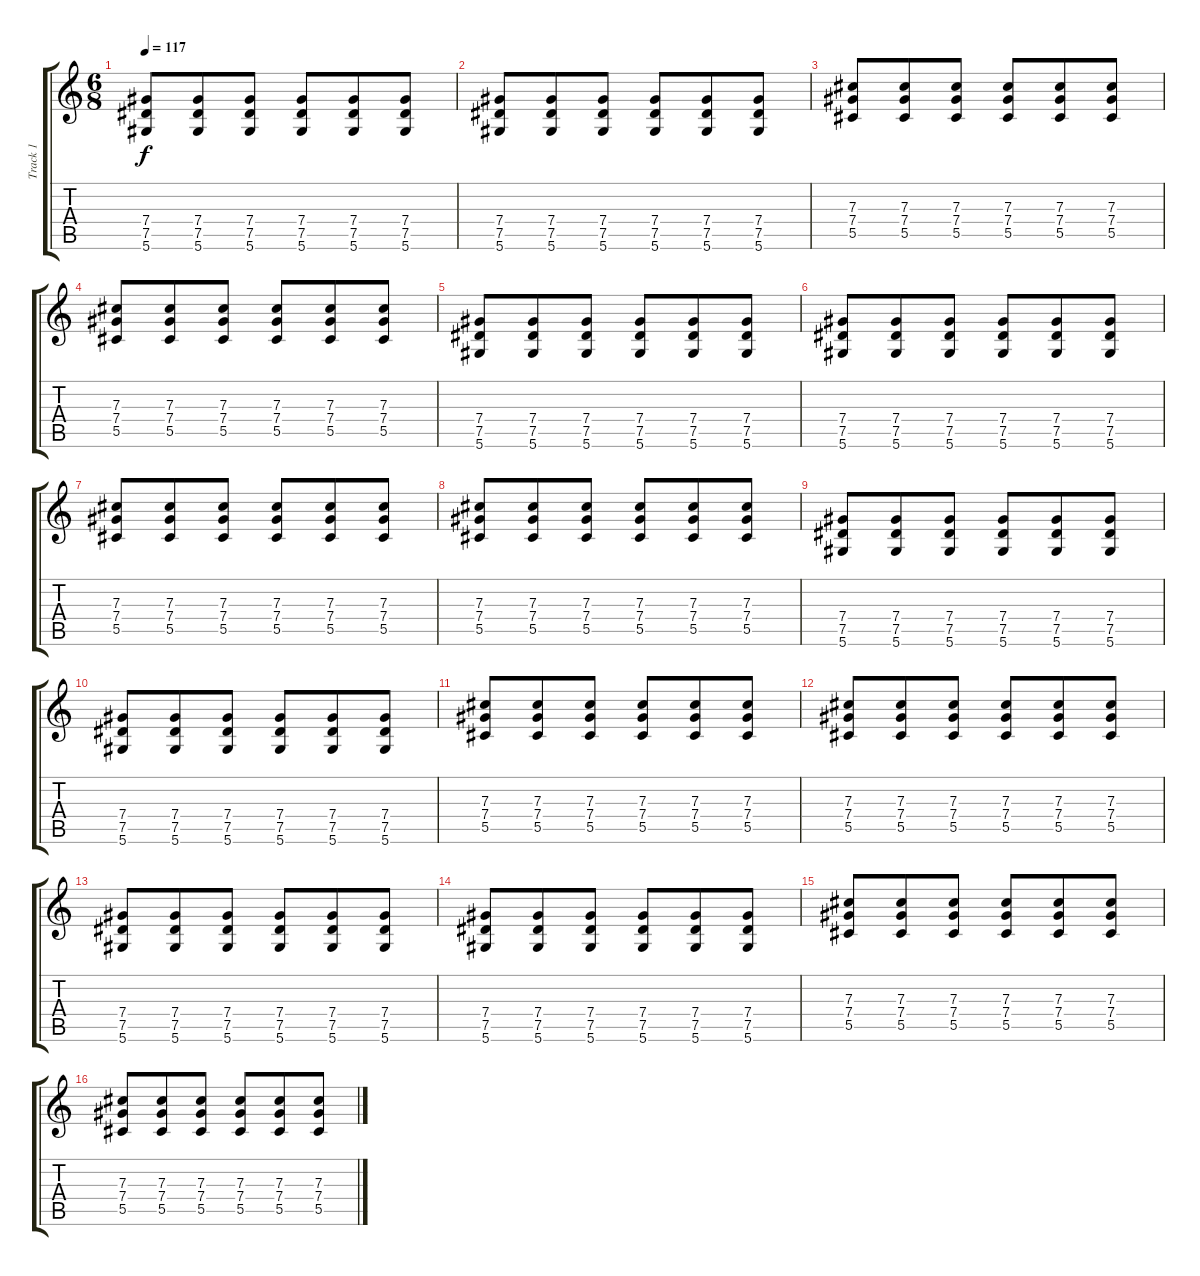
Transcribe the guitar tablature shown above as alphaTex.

\track ("Track 1" "Track 1") {instrument distortionguitar}
\staff {score tabs}
\tuning (Eb4 Bb3 Gb3 Db3 Ab2 Eb2) {hide}
\ts (6 8)
\tempo 117
\clef g2
\ks c
(7.4 7.5 5.6).8{dy f instrument distortionguitar} (7.4 7.5 5.6).8 (7.4 7.5 5.6).8 (7.4 7.5 5.6).8 (7.4 7.5 5.6).8 (7.4 7.5 5.6).8 |
(7.4 7.5 5.6).8 (7.4 7.5 5.6).8 (7.4 7.5 5.6).8 (7.4 7.5 5.6).8 (7.4 7.5 5.6).8 (7.4 7.5 5.6).8 |
(7.3 7.4 5.5).8 (7.3 7.4 5.5).8 (7.3 7.4 5.5).8 (7.3 7.4 5.5).8 (7.3 7.4 5.5).8 (7.3 7.4 5.5).8 |
(7.3 7.4 5.5).8 (7.3 7.4 5.5).8 (7.3 7.4 5.5).8 (7.3 7.4 5.5).8 (7.3 7.4 5.5).8 (7.3 7.4 5.5).8 |
(7.4 7.5 5.6).8 (7.4 7.5 5.6).8 (7.4 7.5 5.6).8 (7.4 7.5 5.6).8 (7.4 7.5 5.6).8 (7.4 7.5 5.6).8 |
(7.4 7.5 5.6).8 (7.4 7.5 5.6).8 (7.4 7.5 5.6).8 (7.4 7.5 5.6).8 (7.4 7.5 5.6).8 (7.4 7.5 5.6).8 |
(7.3 7.4 5.5).8 (7.3 7.4 5.5).8 (7.3 7.4 5.5).8 (7.3 7.4 5.5).8 (7.3 7.4 5.5).8 (7.3 7.4 5.5).8 |
(7.3 7.4 5.5).8 (7.3 7.4 5.5).8 (7.3 7.4 5.5).8 (7.3 7.4 5.5).8 (7.3 7.4 5.5).8 (7.3 7.4 5.5).8 |
(7.4 7.5 5.6).8 (7.4 7.5 5.6).8 (7.4 7.5 5.6).8 (7.4 7.5 5.6).8 (7.4 7.5 5.6).8 (7.4 7.5 5.6).8 |
(7.4 7.5 5.6).8 (7.4 7.5 5.6).8 (7.4 7.5 5.6).8 (7.4 7.5 5.6).8 (7.4 7.5 5.6).8 (7.4 7.5 5.6).8 |
(7.3 7.4 5.5).8 (7.3 7.4 5.5).8 (7.3 7.4 5.5).8 (7.3 7.4 5.5).8 (7.3 7.4 5.5).8 (7.3 7.4 5.5).8 |
(7.3 7.4 5.5).8 (7.3 7.4 5.5).8 (7.3 7.4 5.5).8 (7.3 7.4 5.5).8 (7.3 7.4 5.5).8 (7.3 7.4 5.5).8 |
(7.4 7.5 5.6).8 (7.4 7.5 5.6).8 (7.4 7.5 5.6).8 (7.4 7.5 5.6).8 (7.4 7.5 5.6).8 (7.4 7.5 5.6).8 |
(7.4 7.5 5.6).8 (7.4 7.5 5.6).8 (7.4 7.5 5.6).8 (7.4 7.5 5.6).8 (7.4 7.5 5.6).8 (7.4 7.5 5.6).8 |
(7.3 7.4 5.5).8 (7.3 7.4 5.5).8 (7.3 7.4 5.5).8 (7.3 7.4 5.5).8 (7.3 7.4 5.5).8 (7.3 7.4 5.5).8 |
(7.3 7.4 5.5).8 (7.3 7.4 5.5).8 (7.3 7.4 5.5).8 (7.3 7.4 5.5).8 (7.3 7.4 5.5).8 (7.3 7.4 5.5).8
